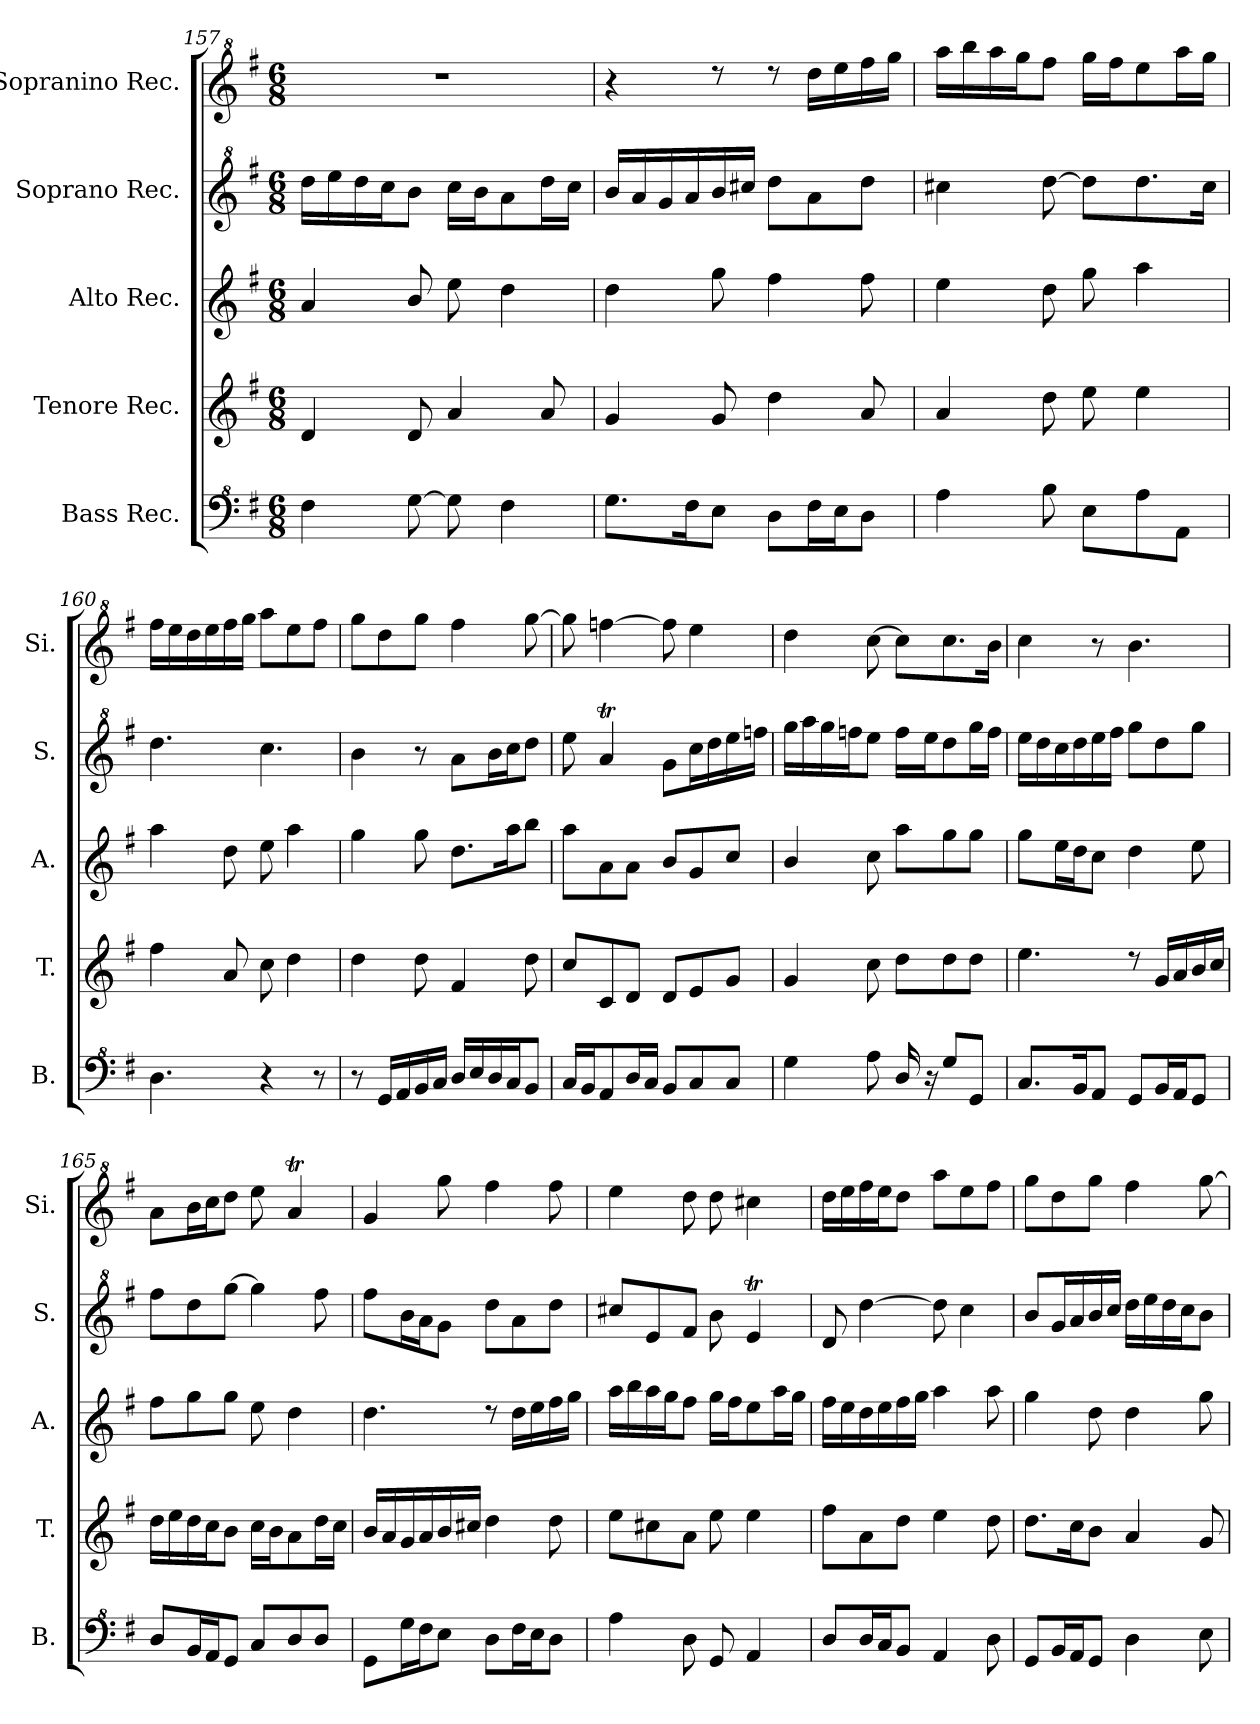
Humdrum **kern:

**kern	**kern	**kern	**kern	**kern
*part5	*part4	*part3	*part2	*part1
*staff5	*staff4	*staff3	*staff2	*staff1
*I"Bass Rec.	*I"Tenore Rec.	*I"Alto Rec.	*I"Soprano Rec.	*I"Sopranino Rec.
*I'B.	*I'T.	*I'A.	*I'S.	*I'Si.
*clefF^4	*clefG2	*clefG2	*clefG^2	*clefG^2
*k[f#]	*k[f#]	*k[f#]	*k[f#]	*k[f#]
*M6/8	*M6/8	*M6/8	*M6/8	*M6/8
=157	=157	=157	=157	=157
4f#\	4d/	4a/	16ddd\LL	2.r
.	.	.	16eee\	.
.	.	.	16ddd\	.
.	.	.	16ccc\J	.
[8g\	8d/	8b/	8bb\J	.
8g\]	4a/	8ee\	16ccc\LL	.
.	.	.	16bb\J	.
4f#\	.	4dd\	8aa\	.
.	8a/	.	16ddd\L	.
.	.	.	16ccc\JJ	.
!!LO:LB:g=z
=158	=158	=158	=158	=158
8.g\L	4g/	4dd\	16bb/LL	4r
.	.	.	16aa/	.
.	.	.	16gg/	.
16f#\K	.	.	16aa/	.
8e\J	8g/	8gg\	16bb/	8rddd
.	.	.	16ccc#X/JJ	.
8d\L	4dd\	4ff#\	8ddd\L	8rddd
16f#\L	.	.	8aa\	16ddd\LL
16e\J	.	.	.	16eee\
8d\J	8a/	8ff#\	8ddd\J	16fff#\
.	.	.	.	16ggg\JJ
=159	=159	=159	=159	=159
4a\	4a/	4ee\	4ccc#X\	16aaa\LL
.	.	.	.	16bbb\
.	.	.	.	16aaa\
.	.	.	.	16ggg\J
8b\	8dd\	8dd\	[8ddd\	8fff#\J
8e\L	8ee\	8gg\	8ddd\L]	16ggg\LL
.	.	.	.	16fff#\J
8a\	4ee\	4aa\	8.ddd\	8eee\
8A\J	.	.	.	16aaa\L
.	.	.	16ccc#\Jk	16ggg\JJ
=160	=160	=160	=160	=160
4.d\	4ff#\	4aa\	4.ddd\	16fff#\LL
.	.	.	.	16eee\
.	.	.	.	16ddd\
.	.	.	.	16eee\
.	8a/	8dd\	.	16fff#\
.	.	.	.	16ggg\JJ
4r	8cc\	8ee\	4.ccc\	8aaa\L
.	4dd\	4aa\	.	8eee\
8r	.	.	.	8fff#\J
=161	=161	=161	=161	=161
8r	4dd\	4gg\	4bb\	8ggg\L
16G/LL	.	.	.	8ddd\
16A/	.	.	.	.
16B/	8dd\	8gg\	8r	8ggg\J
16c/JJ	.	.	.	.
16d/LL	4f#/	8.dd\L	8aa\L	4fff#\
16e/	.	.	.	.
16d/	.	.	16bb\L	.
16c/J	.	16aa\K	16ccc\J	.
8B/J	8dd\	8bb\J	8ddd\J	[8ggg\
=162	=162	=162	=162	=162
16c/LL	8cc/L	8aa\L	8eee\	8ggg\]
16B/J	.	.	.	.
8A/	8c/	8a\	4aaT/	[4fffn\
16d/L	8d/J	8a\J	.	.
16c/JJ	.	.	.	.
8B/L	8d/L	8b/L	8gg\L	8fff\]
8c/	8e/	8g/	16ccc\L	4eee\
.	.	.	16ddd\	.
8c/J	8g/J	8cc/J	16eee\	.
.	.	.	16fffn\JJ	.
=163	=163	=163	=163	=163
4g\	4g/	4b/	16ggg\LL	4ddd\
.	.	.	16aaa\	.
.	.	.	16ggg\	.
.	.	.	16fffn\J	.
8a\	8cc\	8cc\	8eee\J	[8ccc\
16d/	8dd\L	8aa\L	16fff\LL	8ccc\L]
16r	.	.	16eee\J	.
8g/L	8dd\	8gg\	8ddd\	8.ccc\
8G/J	8dd\J	8gg\J	16ggg\L	.
.	.	.	16fff\JJ	16bb\Jk
!!LO:LB:g=z
=164	=164	=164	=164	=164
8.c/L	4.ee\	8gg\L	16eee\LL	4ccc\
.	.	.	16ddd\	.
.	.	16ee\L	16ccc\	.
16B/K	.	16dd\J	16ddd\	.
8A/J	.	8cc\J	16eee\	8r
.	.	.	16fff#\JJ	.
8G/L	8rdd	4dd\	8ggg\L	4.bb\
16B/L	16g/LL	.	8ddd\	.
16A/J	16a/	.	.	.
8G/J	16b/	8ee\	8ggg\J	.
.	16cc/JJ	.	.	.
=165	=165	=165	=165	=165
8d/L	16dd\LL	8ff#\L	8fff#\L	8aa\L
.	16ee\	.	.	.
16B/L	16dd\	8gg\	8ddd\	16bb\L
16A/J	16cc\J	.	.	16ccc\J
8G/J	8b\J	8gg\J	[8ggg\J	8ddd\J
8c/L	16cc\LL	8ee\	4ggg\]	8eee\
.	16b\J	.	.	.
8d/	8a\	4dd\	.	4aaT/
8d/J	16dd\L	.	8fff#\	.
.	16cc\JJ	.	.	.
=166	=166	=166	=166	=166
8G\L	16b/LL	4.dd\	8fff#\L	4gg/
.	16a/	.	.	.
16g\L	16g/	.	16bb\L	.
16f#\J	16a/	.	16aa\J	.
8e\J	16b/	.	8gg\J	8ggg\
.	16cc#X/JJ	.	.	.
8d\L	4dd\	8rdd	8ddd\L	4fff#\
16f#\L	.	16dd\LL	8aa\	.
16e\J	.	16ee\	.	.
8d\J	8dd\	16ff#\	8ddd\J	8fff#\
.	.	16gg\JJ	.	.
=167	=167	=167	=167	=167
4a\	8ee\L	16aa\LL	8ccc#X/L	4eee\
.	.	16bb\	.	.
.	8cc#X\	16aa\	8ee/	.
.	.	16gg\J	.	.
8d\	8a\J	8ff#\J	8ff#/J	8ddd\
8G/	8ee\	16gg\LL	8bb\	8ddd\
.	.	16ff#\J	.	.
4A/	4ee\	8ee\	4eeT/	4ccc#X\
.	.	16aa\L	.	.
.	.	16gg\JJ	.	.
=168	=168	=168	=168	=168
8d/L	8ff#\L	16ff#\LL	8dd/	16ddd\LL
.	.	16ee\	.	16eee\
16d/L	8a\	16dd\	[4ddd\	16fff#\
16c/J	.	16ee\	.	16eee\J
8B/J	8dd\J	16ff#\	.	8ddd\J
.	.	16gg\JJ	.	.
4A/	4ee\	4aa\	8ddd\]	8aaa\L
.	.	.	4ccc\	8eee\
8d\	8dd\	8aa\	.	8fff#\J
=169	=169	=169	=169	=169
8G/L	8.dd\L	4gg\	8bb/L	8ggg\L
16B/L	.	.	16gg/L	8ddd\
16A/J	16cc\K	.	16aa/	.
8G/J	8b\J	8dd\	16bb/	8ggg\J
.	.	.	16ccc/JJ	.
4d\	4a/	4dd\	16ddd\LL	4fff#\
.	.	.	16eee\	.
.	.	.	16ddd\	.
.	.	.	16ccc\J	.
8e\	8g/	8gg\	8bb\J	[8ggg\
=	=	=	=	=
*-	*-	*-	*-	*-
